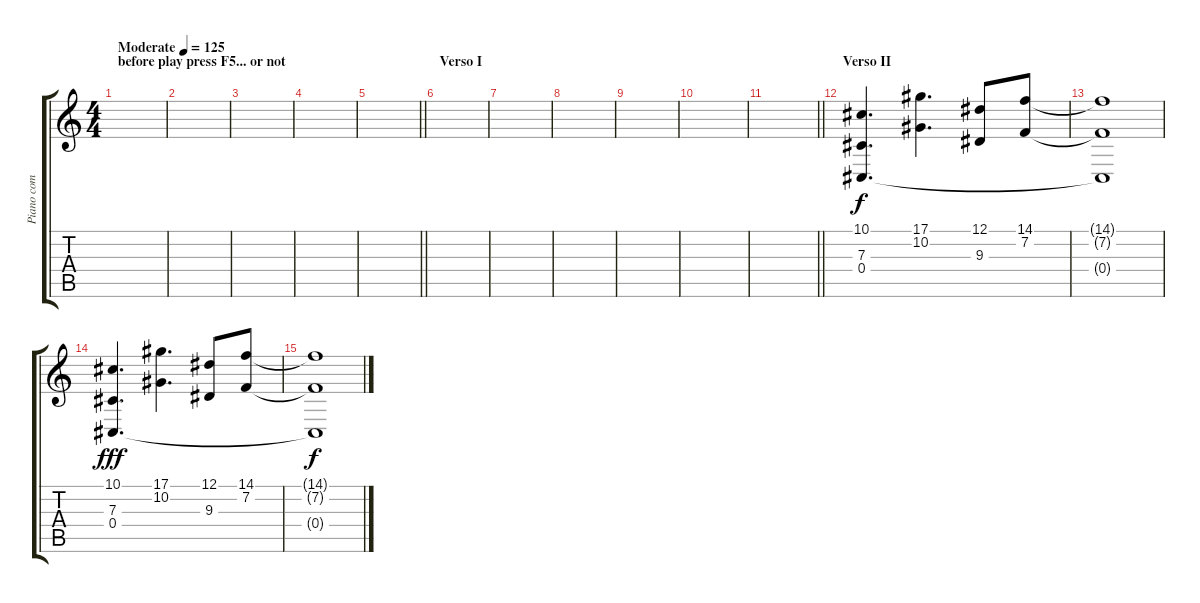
\track ("Piano com efeitos (?)" "Piano com ") {instrument acousticgrandpiano}
\staff {score tabs}
\tuning (Eb4 Bb3 Gb3 Db3 Ab2 Db2) {hide}
\ts (4 4)
\section ("" "before play press F5... or not")
\tempo (125 "Moderate")
\clef g2
\ks c
|
|
|
|
\barLineRight lightlight
|
\section ("" "Verso I")
|
|
|
|
|
\barLineRight lightlight
|
\section ("" "Verso II")
(10.1 7.3 0.4).4{d} (17.1 10.2).4{d} (12.1 9.3).8 (14.1 7.2).8 |
(14.1{t} 7.2{t} 0.4{t}).1{dy f} |
(10.1 7.3 0.4).4{d dy fff} (17.1 10.2).4{d} (12.1 9.3).8 (14.1 7.2).8 |
(14.1{t} 7.2{t} 0.4{t}).1{dy f}
